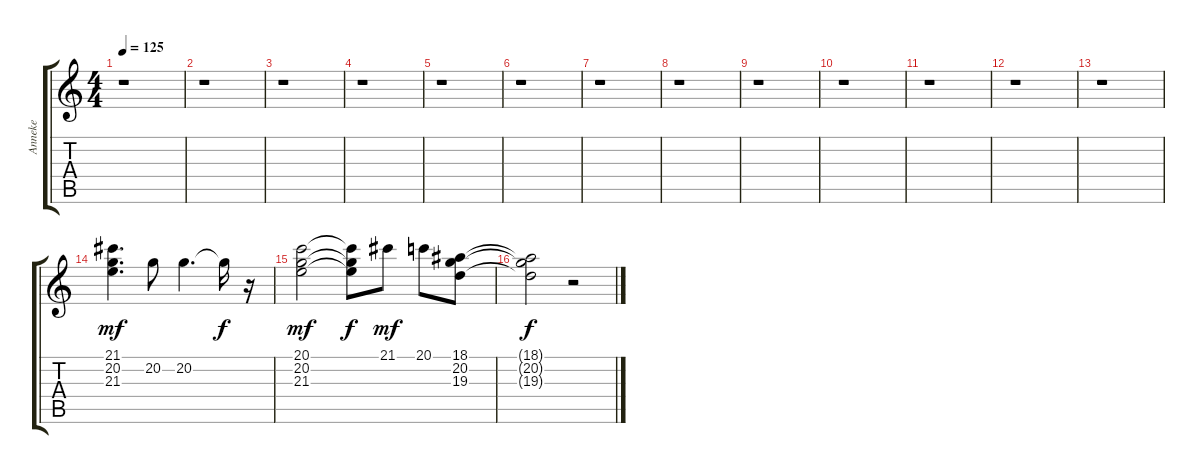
\track ("Anneke" "Anneke") {instrument flute}
\staff {score tabs}
\tuning (E4 B3 G3 D3 A2 E2) {hide}
\ts (4 4)
\tempo 125
\clef g2
\ks c
r.1{dy f} |
r.1 |
r.1 |
r.1 |
r.1 |
r.1 |
r.1 |
r.1 |
r.1 |
r.1 |
r.1 |
r.1 |
r.1 |
(21.1 20.2 21.3).4{d dy mf} 20.2.8 20.2.4{d} 20.2{t}.16{dy f} r.16 |
(20.1 20.2 21.3).2{dy mf} (20.1{t} 20.2{t} 21.3{t}).8{dy f} 21.1.8{dy mf} 20.1.8 (18.1 20.2 19.3).8 |
(18.1{t} 20.2{t} 19.3{t}).2{dy f} r.2
